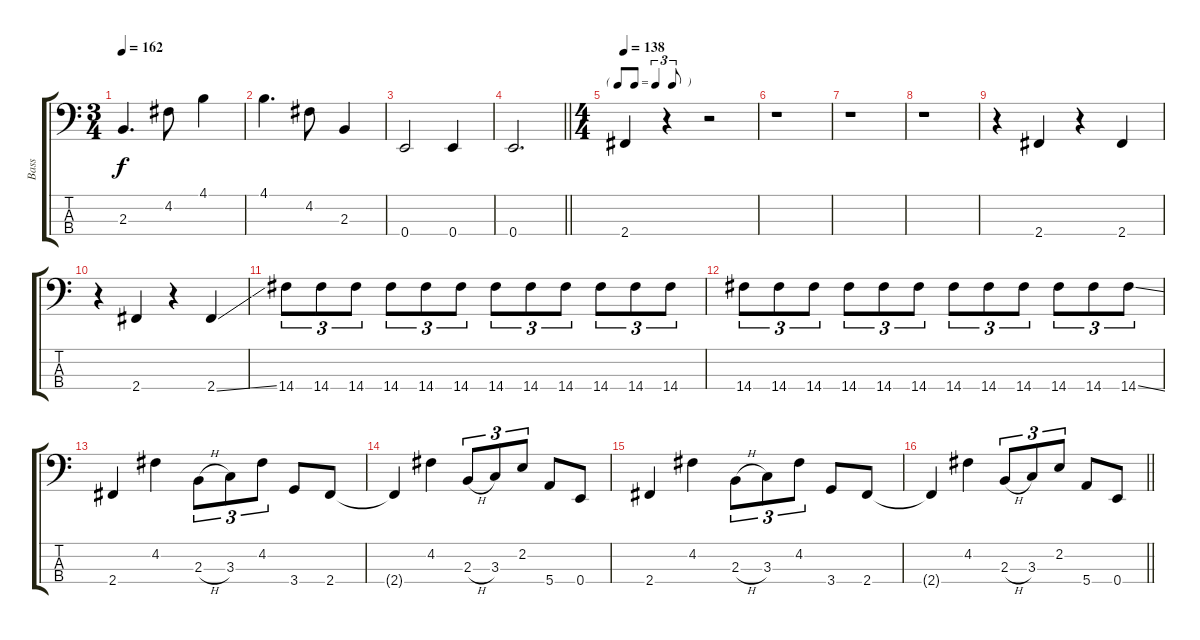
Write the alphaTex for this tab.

\track ("Bass" "Bass") {instrument electricbassfinger}
\staff {score tabs}
\tuning (G2 D2 A1 E1) {hide}
\ts (3 4)
\tempo 162
\clef f4
\ks c
2.3.4{d dy f} 4.2.8 4.1.4 |
4.1.4{d} 4.2.8 2.3.4 |
0.4.2 0.4.4 |
\barLineRight lightlight
0.4.2{d} |
\ts (4 4)
\tf triplet8th
\tempo 138
2.4.4 r.4 r.2 |
r.1 |
r.1 |
r.1 |
r.4 2.4.4 r.4 2.4.4 |
r.4 2.4.4 r.4 2.4{ss}.4 |
14.4.8{tu (3 2)} 14.4.8{tu (3 2)} 14.4.8{tu (3 2)} 14.4.8{tu (3 2)} 14.4.8{tu (3 2)} 14.4.8{tu (3 2)} 14.4.8{tu (3 2)} 14.4.8{tu (3 2)} 14.4.8{tu (3 2)} 14.4.8{tu (3 2)} 14.4.8{tu (3 2)} 14.4.8{tu (3 2)} |
14.4.8{tu (3 2)} 14.4.8{tu (3 2)} 14.4.8{tu (3 2)} 14.4.8{tu (3 2)} 14.4.8{tu (3 2)} 14.4.8{tu (3 2)} 14.4.8{tu (3 2)} 14.4.8{tu (3 2)} 14.4.8{tu (3 2)} 14.4.8{tu (3 2)} 14.4.8{tu (3 2)} 14.4{ss}.8{tu (3 2)} |
2.4.4 4.2.4 2.3{h}.8{tu (3 2)} 3.3.8{tu (3 2)} 4.2.8{tu (3 2)} 3.4.8 2.4.8 |
2.4{t}.4 4.2.4 2.3{h}.8{tu (3 2)} 3.3.8{tu (3 2)} 2.2.8{tu (3 2)} 5.4.8 0.4.8 |
2.4.4 4.2.4 2.3{h}.8{tu (3 2)} 3.3.8{tu (3 2)} 4.2.8{tu (3 2)} 3.4.8 2.4.8 |
\barLineRight lightlight
2.4{t}.4 4.2.4 2.3{h}.8{tu (3 2)} 3.3.8{tu (3 2)} 2.2.8{tu (3 2)} 5.4.8 0.4.8
